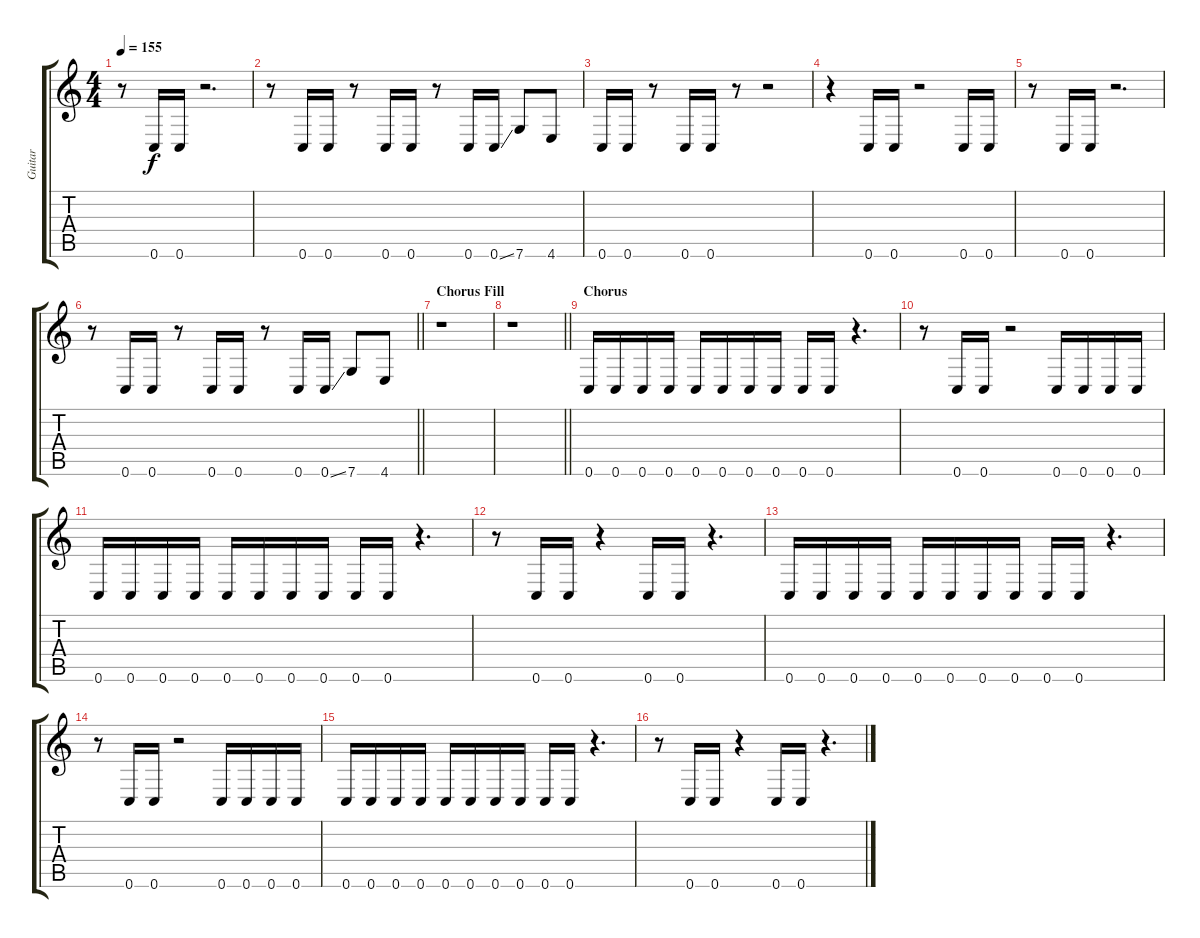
\track ("Guitar" "Guitar") {instrument distortionguitar}
\staff {score tabs}
\tuning (D4 A3 F3 C3 G2 C2) {hide}
\ts (4 4)
\tempo 155
\clef g2
\ks c
r.8{dy f} 0.6.16 0.6.16 r.2{d} |
r.8 0.6.16 0.6.16 r.8 0.6.16 0.6.16 r.8 0.6.16 0.6{ss}.16 7.6.8 4.6.8 |
0.6.16 0.6.16 r.8 0.6.16 0.6.16 r.8 r.2 |
r.4 0.6.16 0.6.16 r.2 0.6.16 0.6.16 |
r.8 0.6.16 0.6.16 r.2{d} |
\barLineRight lightlight
r.8 0.6.16 0.6.16 r.8 0.6.16 0.6.16 r.8 0.6.16 0.6{ss}.16 7.6.8 4.6.8 |
\section ("" "Chorus Fill")
r.1 |
\barLineRight lightlight
r.1 |
\section ("" "Chorus")
0.6.16 0.6.16 0.6.16 0.6.16 0.6.16 0.6.16 0.6.16 0.6.16 0.6.16 0.6.16 r.4{d} |
r.8 0.6.16 0.6.16 r.2 0.6.16 0.6.16 0.6.16 0.6.16 |
0.6.16 0.6.16 0.6.16 0.6.16 0.6.16 0.6.16 0.6.16 0.6.16 0.6.16 0.6.16 r.4{d} |
r.8 0.6.16 0.6.16 r.4 0.6.16 0.6.16 r.4{d} |
0.6.16 0.6.16 0.6.16 0.6.16 0.6.16 0.6.16 0.6.16 0.6.16 0.6.16 0.6.16 r.4{d} |
r.8 0.6.16 0.6.16 r.2 0.6.16 0.6.16 0.6.16 0.6.16 |
0.6.16 0.6.16 0.6.16 0.6.16 0.6.16 0.6.16 0.6.16 0.6.16 0.6.16 0.6.16 r.4{d} |
r.8 0.6.16 0.6.16 r.4 0.6.16 0.6.16 r.4{d}
